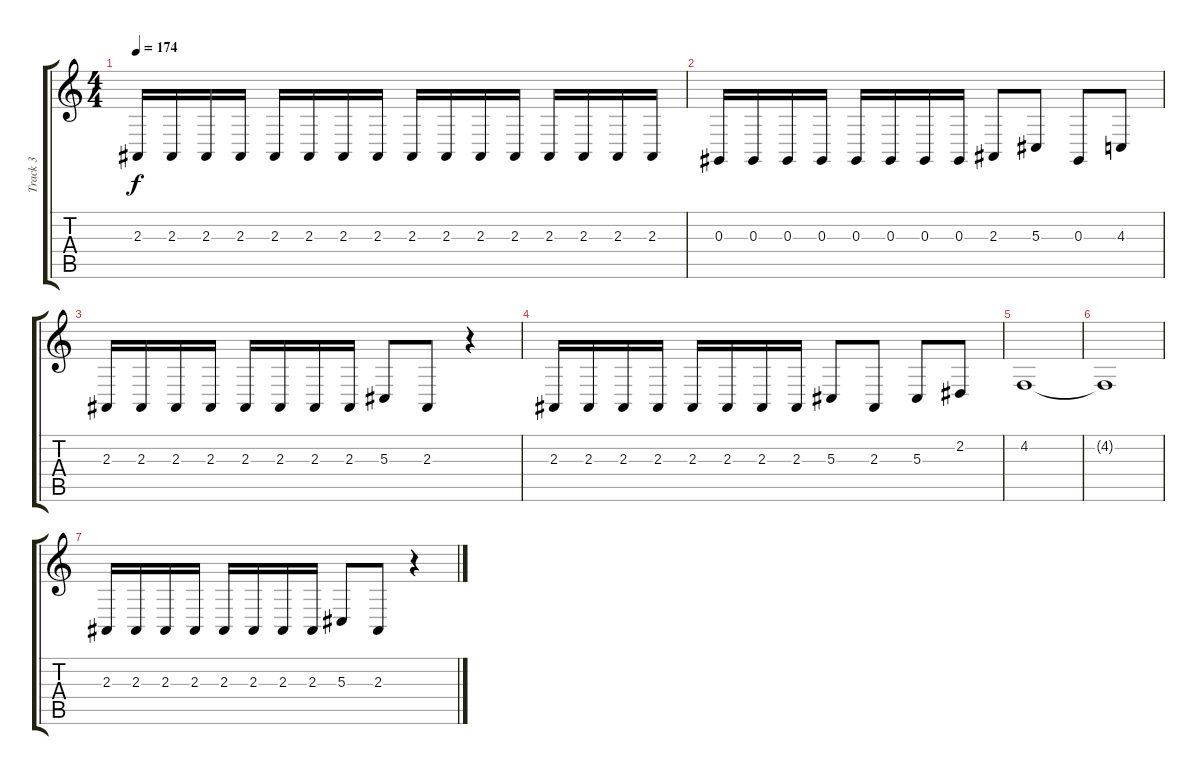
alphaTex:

\track ("Track 3" "Track 3") {instrument electricbasspick}
\staff {score tabs}
\tuning (Gb2 Db2 Ab1 Eb1 B0 Eb2) {hide}
\ts (4 4)
\tempo 174
\clef g2
\ks c
2.3.16{dy f} 2.3.16 2.3.16 2.3.16 2.3.16 2.3.16 2.3.16 2.3.16 2.3.16 2.3.16 2.3.16 2.3.16 2.3.16 2.3.16 2.3.16 2.3.16 |
0.3.16 0.3.16 0.3.16 0.3.16 0.3.16 0.3.16 0.3.16 0.3.16 2.3.8 5.3.8 0.3.8 4.3.8 |
2.3.16 2.3.16 2.3.16 2.3.16 2.3.16 2.3.16 2.3.16 2.3.16 5.3.8 2.3.8 r.4 |
2.3.16 2.3.16 2.3.16 2.3.16 2.3.16 2.3.16 2.3.16 2.3.16 5.3.8 2.3.8 5.3.8 2.2.8 |
4.2.1 |
4.2{t}.1 |
2.3.16 2.3.16 2.3.16 2.3.16 2.3.16 2.3.16 2.3.16 2.3.16 5.3.8 2.3.8 r.4
